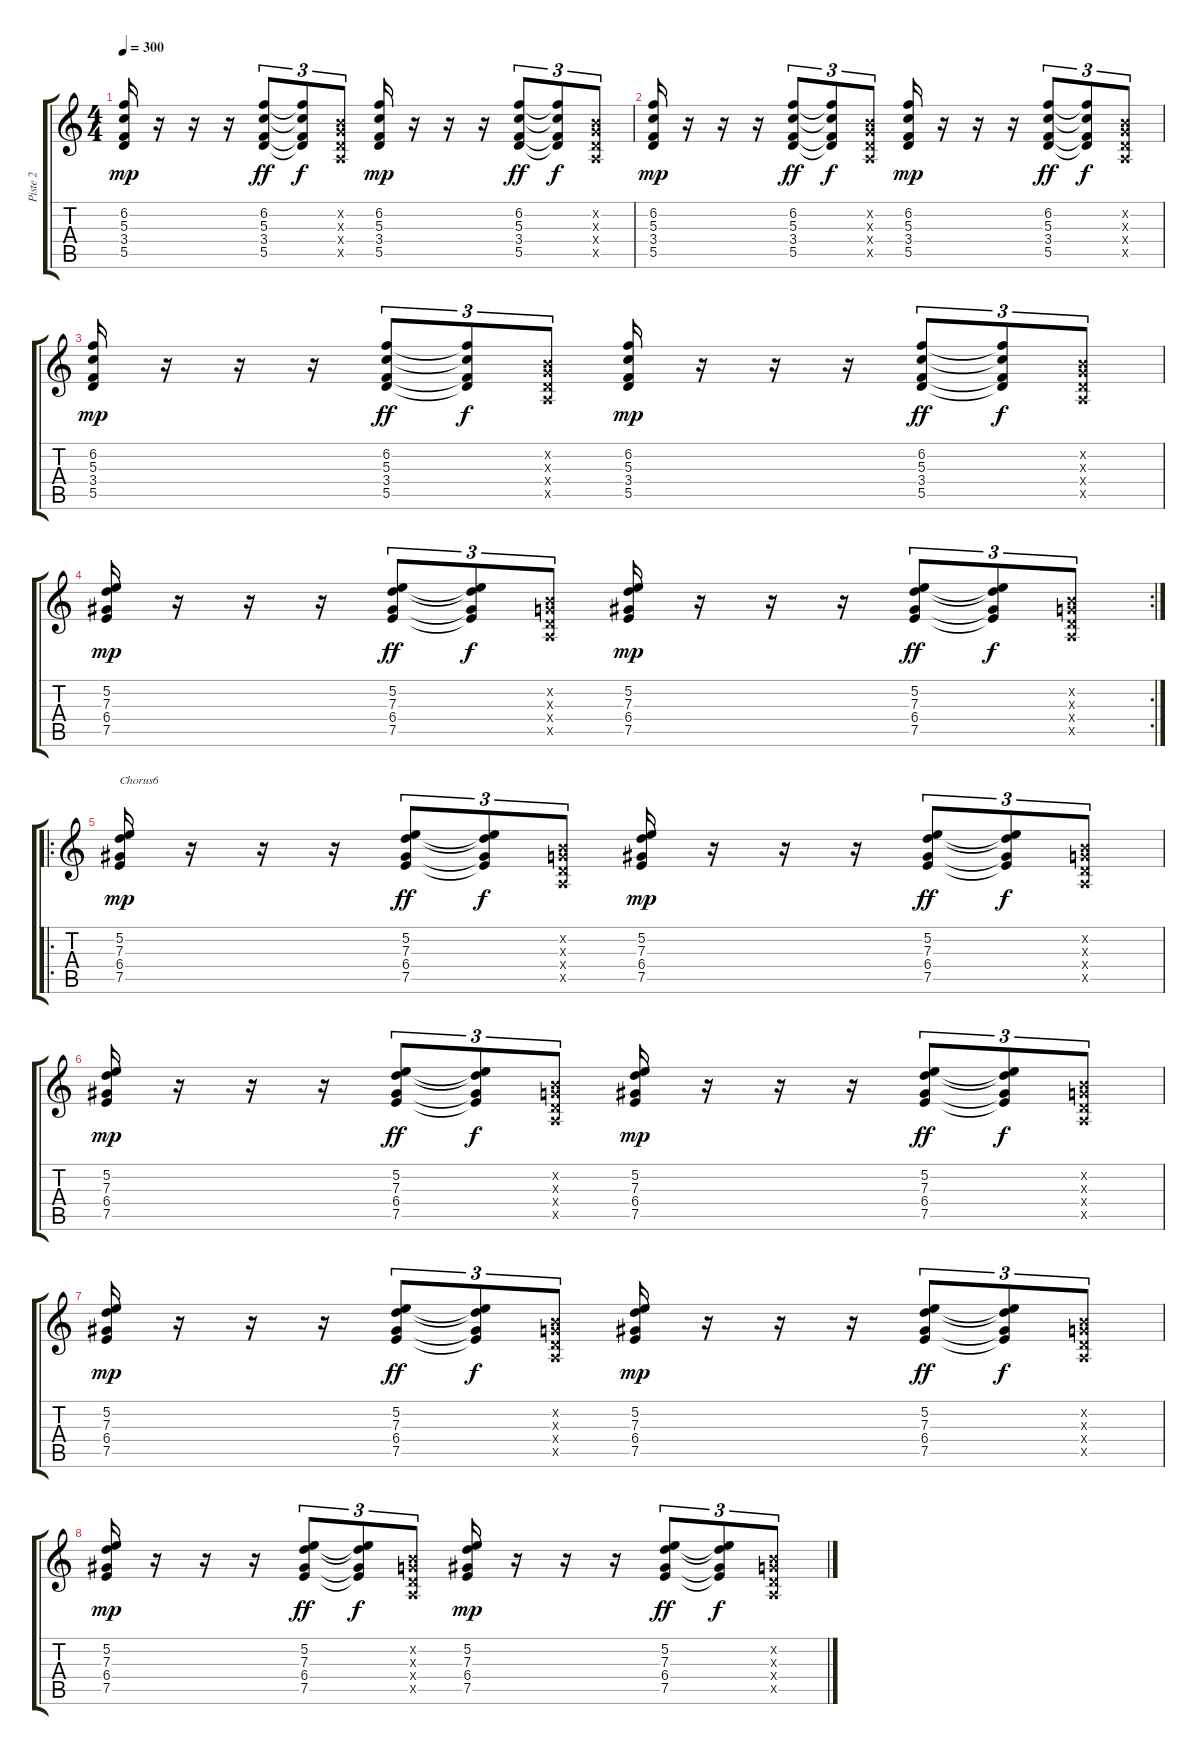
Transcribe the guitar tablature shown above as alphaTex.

\track ("Piste 2" "Piste 2") {instrument acousticguitarnylon}
\staff {score tabs}
\tuning (E4 B3 G3 D3 A2 E2) {hide}
\ts (4 4)
\tempo 300
\clef g2
\ks c
(6.2 5.3 3.4 5.5).16{dy mp} r.16 r.16 r.16 (6.2 5.3 3.4 5.5).8{tu (3 2) dy ff} (6.2{t} 5.3{t} 3.4{t} 5.5{t}).8{tu (3 2) dy f} (0.2{x} 0.3{x} 0.4{x} 0.5{x}).8{tu (3 2)} (6.2 5.3 3.4 5.5).16{dy mp} r.16 r.16 r.16 (6.2 5.3 3.4 5.5).8{tu (3 2) dy ff} (6.2{t} 5.3{t} 3.4{t} 5.5{t}).8{tu (3 2) dy f} (0.2{x} 0.3{x} 0.4{x} 0.5{x}).8{tu (3 2)} |
(6.2 5.3 3.4 5.5).16{dy mp} r.16 r.16 r.16 (6.2 5.3 3.4 5.5).8{tu (3 2) dy ff} (6.2{t} 5.3{t} 3.4{t} 5.5{t}).8{tu (3 2) dy f} (0.2{x} 0.3{x} 0.4{x} 0.5{x}).8{tu (3 2)} (6.2 5.3 3.4 5.5).16{dy mp} r.16 r.16 r.16 (6.2 5.3 3.4 5.5).8{tu (3 2) dy ff} (6.2{t} 5.3{t} 3.4{t} 5.5{t}).8{tu (3 2) dy f} (0.2{x} 0.3{x} 0.4{x} 0.5{x}).8{tu (3 2)} |
(6.2 5.3 3.4 5.5).16{dy mp} r.16 r.16 r.16 (6.2 5.3 3.4 5.5).8{tu (3 2) dy ff} (6.2{t} 5.3{t} 3.4{t} 5.5{t}).8{tu (3 2) dy f} (0.2{x} 0.3{x} 0.4{x} 0.5{x}).8{tu (3 2)} (6.2 5.3 3.4 5.5).16{dy mp} r.16 r.16 r.16 (6.2 5.3 3.4 5.5).8{tu (3 2) dy ff} (6.2{t} 5.3{t} 3.4{t} 5.5{t}).8{tu (3 2) dy f} (0.2{x} 0.3{x} 0.4{x} 0.5{x}).8{tu (3 2)} |
\rc 2
(5.2 7.3 6.4 7.5).16{dy mp} r.16 r.16 r.16 (5.2 7.3 6.4 7.5).8{tu (3 2) dy ff} (5.2{t} 7.3{t} 6.4{t} 7.5{t}).8{tu (3 2) dy f} (0.2{x} 0.3{x} 0.4{x} 0.5{x}).8{tu (3 2)} (5.2 7.3 6.4 7.5).16{dy mp} r.16 r.16 r.16 (5.2 7.3 6.4 7.5).8{tu (3 2) dy ff} (5.2{t} 7.3{t} 6.4{t} 7.5{t}).8{tu (3 2) dy f} (0.2{x} 0.3{x} 0.4{x} 0.5{x}).8{tu (3 2)} |
\ro
(5.2 7.3 6.4 7.5).16{txt "Chorus6" dy mp} r.16 r.16 r.16 (5.2 7.3 6.4 7.5).8{tu (3 2) dy ff} (5.2{t} 7.3{t} 6.4{t} 7.5{t}).8{tu (3 2) dy f} (0.2{x} 0.3{x} 0.4{x} 0.5{x}).8{tu (3 2)} (5.2 7.3 6.4 7.5).16{dy mp} r.16 r.16 r.16 (5.2 7.3 6.4 7.5).8{tu (3 2) dy ff} (5.2{t} 7.3{t} 6.4{t} 7.5{t}).8{tu (3 2) dy f} (0.2{x} 0.3{x} 0.4{x} 0.5{x}).8{tu (3 2)} |
(5.2 7.3 6.4 7.5).16{dy mp} r.16 r.16 r.16 (5.2 7.3 6.4 7.5).8{tu (3 2) dy ff} (5.2{t} 7.3{t} 6.4{t} 7.5{t}).8{tu (3 2) dy f} (0.2{x} 0.3{x} 0.4{x} 0.5{x}).8{tu (3 2)} (5.2 7.3 6.4 7.5).16{dy mp} r.16 r.16 r.16 (5.2 7.3 6.4 7.5).8{tu (3 2) dy ff} (5.2{t} 7.3{t} 6.4{t} 7.5{t}).8{tu (3 2) dy f} (0.2{x} 0.3{x} 0.4{x} 0.5{x}).8{tu (3 2)} |
(5.2 7.3 6.4 7.5).16{dy mp} r.16 r.16 r.16 (5.2 7.3 6.4 7.5).8{tu (3 2) dy ff} (5.2{t} 7.3{t} 6.4{t} 7.5{t}).8{tu (3 2) dy f} (0.2{x} 0.3{x} 0.4{x} 0.5{x}).8{tu (3 2)} (5.2 7.3 6.4 7.5).16{dy mp} r.16 r.16 r.16 (5.2 7.3 6.4 7.5).8{tu (3 2) dy ff} (5.2{t} 7.3{t} 6.4{t} 7.5{t}).8{tu (3 2) dy f} (0.2{x} 0.3{x} 0.4{x} 0.5{x}).8{tu (3 2)} |
(5.2 7.3 6.4 7.5).16{dy mp} r.16 r.16 r.16 (5.2 7.3 6.4 7.5).8{tu (3 2) dy ff} (5.2{t} 7.3{t} 6.4{t} 7.5{t}).8{tu (3 2) dy f} (0.2{x} 0.3{x} 0.4{x} 0.5{x}).8{tu (3 2)} (5.2 7.3 6.4 7.5).16{dy mp} r.16 r.16 r.16 (5.2 7.3 6.4 7.5).8{tu (3 2) dy ff} (5.2{t} 7.3{t} 6.4{t} 7.5{t}).8{tu (3 2) dy f} (0.2{x} 0.3{x} 0.4{x} 0.5{x}).8{tu (3 2)}
